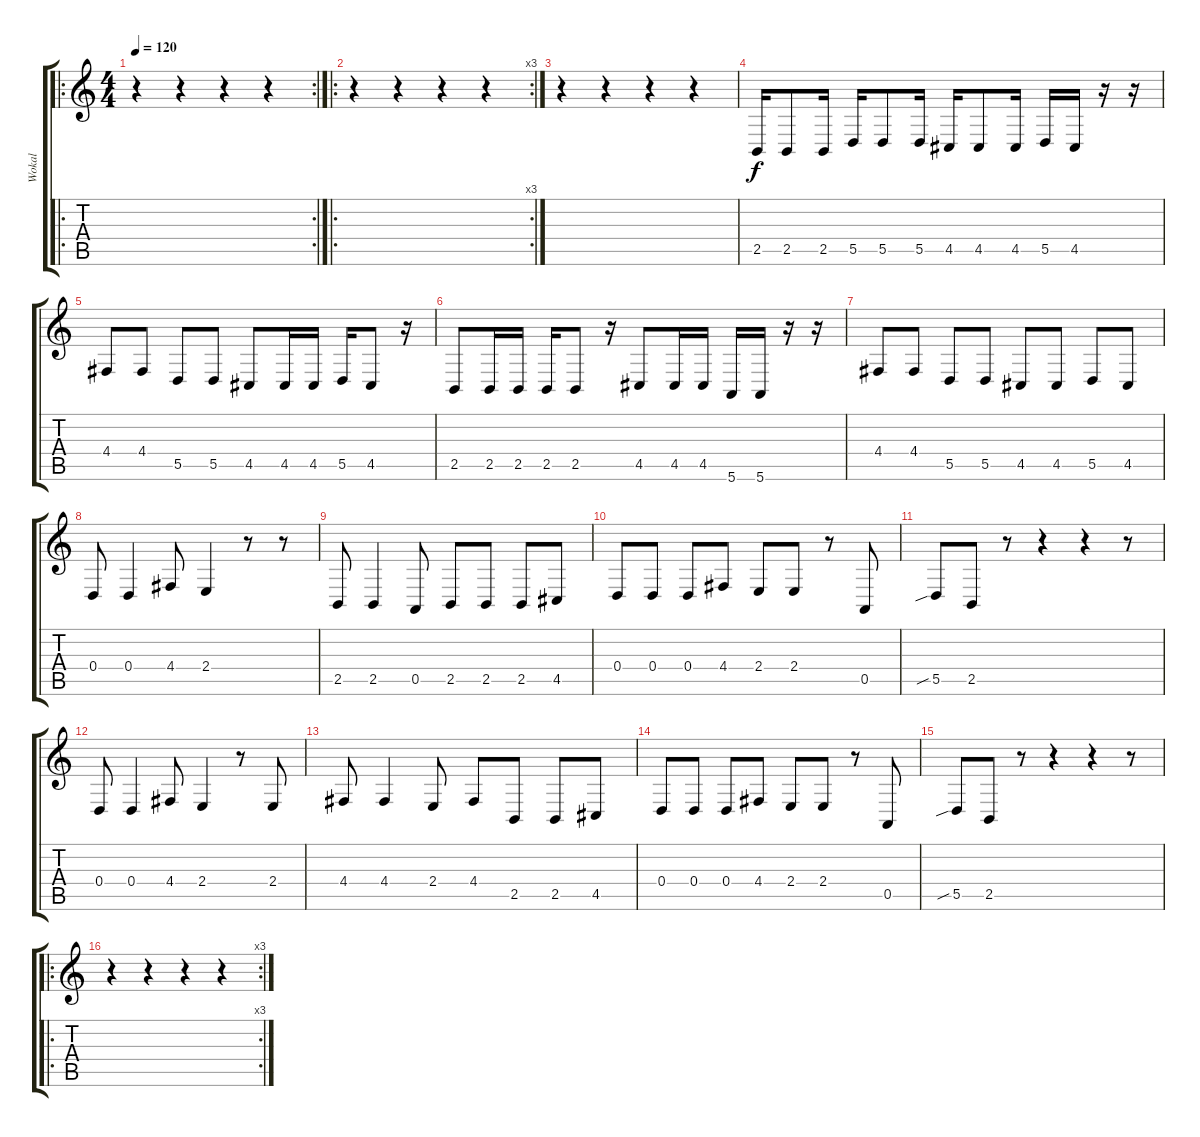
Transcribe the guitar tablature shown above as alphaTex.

\track ("Wokal" "Wokal") {instrument altosax}
\staff {score tabs}
\tuning (E4 B3 G3 D3 A2 E2) {hide}
\ro
\rc 2
\ts (4 4)
\tempo 120
\clef g2
\ks c
r.4{dy f instrument altosax} r.4 r.4 r.4 |
\ro
\rc 3
r.4 r.4 r.4 r.4 |
r.4 r.4 r.4 r.4 |
2.5.16 2.5.8 2.5.16 5.5.16 5.5.8 5.5.16 4.5.16 4.5.8 4.5.16 5.5.16 4.5.16 r.16 r.16 |
4.4.8 4.4.8 5.5.8 5.5.8 4.5.8 4.5.16 4.5.16 5.5.16 4.5.8 r.16 |
2.5.8 2.5.16 2.5.16 2.5.16 2.5.8 r.16 4.5.8 4.5.16 4.5.16 5.6.16 5.6.16 r.16 r.16 |
4.4.8 4.4.8 5.5.8 5.5.8 4.5.8 4.5.8 5.5.8 4.5.8 |
0.4.8 0.4.4 4.4.8 2.4.4 r.8 r.8 |
2.5.8 2.5.4 0.5.8 2.5.8 2.5.8 2.5.8 4.5.8 |
0.4.8 0.4.8 0.4.8 4.4.8 2.4.8 2.4.8 r.8 0.5.8 |
5.5{sib}.8 2.5.8 r.8 r.4 r.4 r.8 |
0.4.8 0.4.4 4.4.8 2.4.4 r.8 2.4.8 |
4.4.8 4.4.4 2.4.8 4.4.8 2.5.8 2.5.8 4.5.8 |
0.4.8 0.4.8 0.4.8 4.4.8 2.4.8 2.4.8 r.8 0.5.8 |
5.5{sib}.8 2.5.8 r.8 r.4 r.4 r.8 |
\ro
\rc 3
r.4 r.4 r.4 r.4
